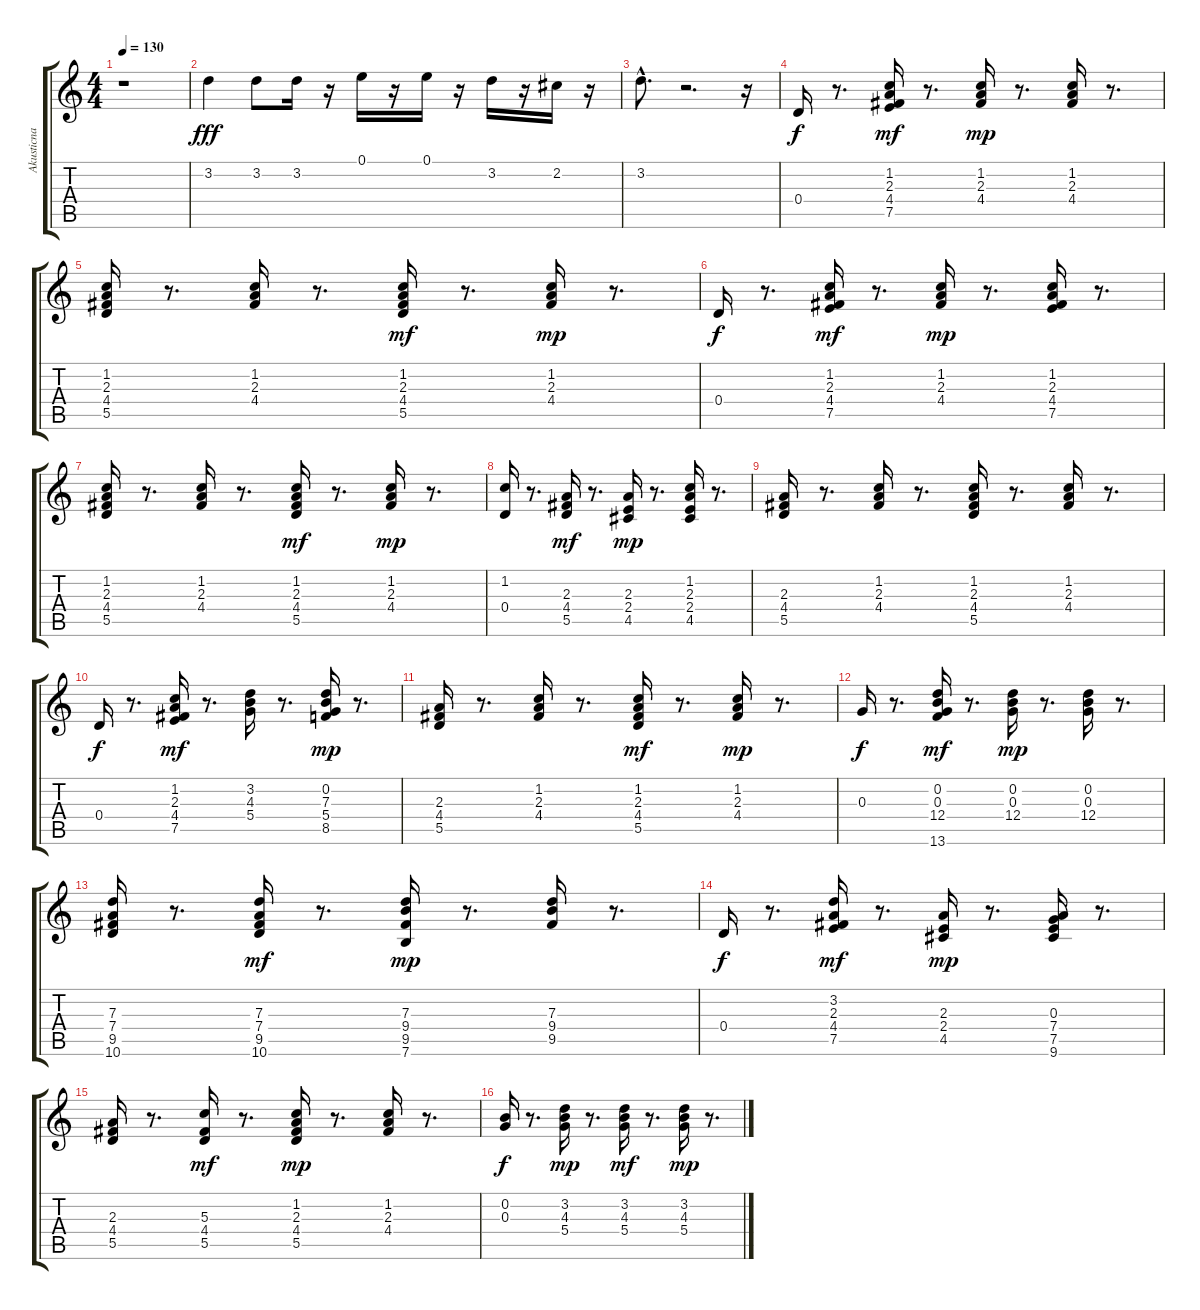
\track ("Akusticna Gitara" "Akusticna ") {instrument acousticguitarsteel}
\staff {score tabs}
\tuning (E4 B3 G3 D3 A2 E2) {hide}
\ts (4 4)
\tempo 130
\clef g2
\ks c
r.1{dy fff instrument acousticguitarsteel} |
3.2.4 3.2.8 3.2.16 r.16 0.1.16 r.16 0.1.16 r.16 3.2.16 r.16 2.2.16 r.16 |
3.2{hac}.8{d} r.2{d} r.16 |
0.4.16{dy f} r.8{d} (1.2 2.3 4.4 7.5).16{dy mf} r.8{d} (1.2 2.3 4.4).16{dy mp} r.8{d} (1.2 2.3 4.4).16 r.8{d} |
(1.2 2.3 4.4 5.5).16 r.8{d} (1.2 2.3 4.4).16 r.8{d} (1.2 2.3 4.4 5.5).16{dy mf} r.8{d} (1.2 2.3 4.4).16{dy mp} r.8{d} |
0.4.16{dy f} r.8{d} (1.2 2.3 4.4 7.5).16{dy mf} r.8{d} (1.2 2.3 4.4).16{dy mp} r.8{d} (1.2 2.3 4.4 7.5).16 r.8{d} |
(1.2 2.3 4.4 5.5).16 r.8{d} (1.2 2.3 4.4).16 r.8{d} (1.2 2.3 4.4 5.5).16{dy mf} r.8{d} (1.2 2.3 4.4).16{dy mp} r.8{d} |
(1.2 0.4).16 r.8{d} (2.3 4.4 5.5).16{dy mf} r.8{d} (2.3 2.4 4.5).16{dy mp} r.8{d} (1.2 2.3 2.4 4.5).16 r.8{d} |
(2.3 4.4 5.5).16 r.8{d} (1.2 2.3 4.4).16 r.8{d} (1.2 2.3 4.4 5.5).16 r.8{d} (1.2 2.3 4.4).16 r.8{d} |
0.4.16{dy f} r.8{d} (1.2 2.3 4.4 7.5).16{dy mf} r.8{d} (3.2 4.3 5.4).16 r.8{d} (0.2 7.3 5.4 8.5).16{dy mp} r.8{d} |
(2.3 4.4 5.5).16 r.8{d} (1.2 2.3 4.4).16 r.8{d} (1.2 2.3 4.4 5.5).16{dy mf} r.8{d} (1.2 2.3 4.4).16{dy mp} r.8{d} |
0.3.16{dy f} r.8{d} (0.2 0.3 12.4 13.6).16{dy mf} r.8{d} (0.2 0.3 12.4).16{dy mp} r.8{d} (0.2 0.3 12.4).16 r.8{d} |
(7.3 7.4 9.5 10.6).16 r.8{d} (7.3 7.4 9.5 10.6).16{dy mf} r.8{d} (7.3 9.4 9.5 7.6).16{dy mp} r.8{d} (7.3 9.4 9.5).16 r.8{d} |
0.4.16{dy f} r.8{d} (3.2 2.3 4.4 7.5).16{dy mf} r.8{d} (2.3 2.4 4.5).16{dy mp} r.8{d} (0.3 7.4 7.5 9.6).16 r.8{d} |
(2.3 4.4 5.5).16 r.8{d} (5.3 4.4 5.5).16{dy mf} r.8{d} (1.2 2.3 4.4 5.5).16{dy mp} r.8{d} (1.2 2.3 4.4).16 r.8{d} |
(0.2 0.3).16{dy f} r.8{d} (3.2 4.3 5.4).16{dy mp} r.8{d} (3.2 4.3 5.4).16{dy mf} r.8{d} (3.2 4.3 5.4).16{dy mp} r.8{d}
